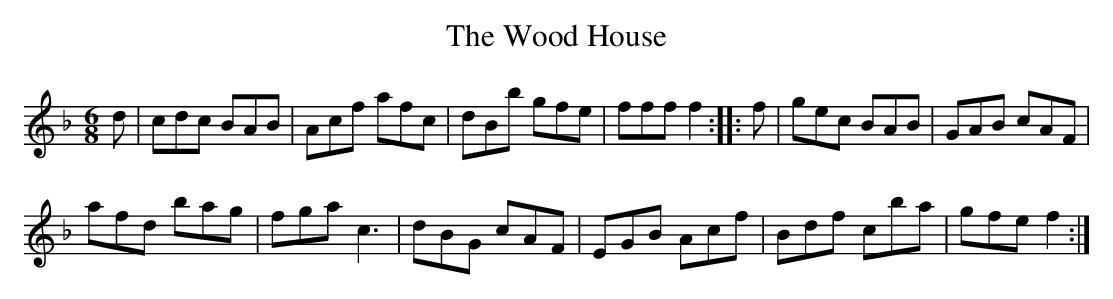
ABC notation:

X:1
T:Wood House, The
M:6/8
L:1/8
K:F
d | cdc BAB | Acf afc | dBb gfe | fff f2::f | gec BAB | GAB cAF |
afd bag | fga c3 | dBG cAF | EGB Acf | Bdf cba | gfe f2 :|
